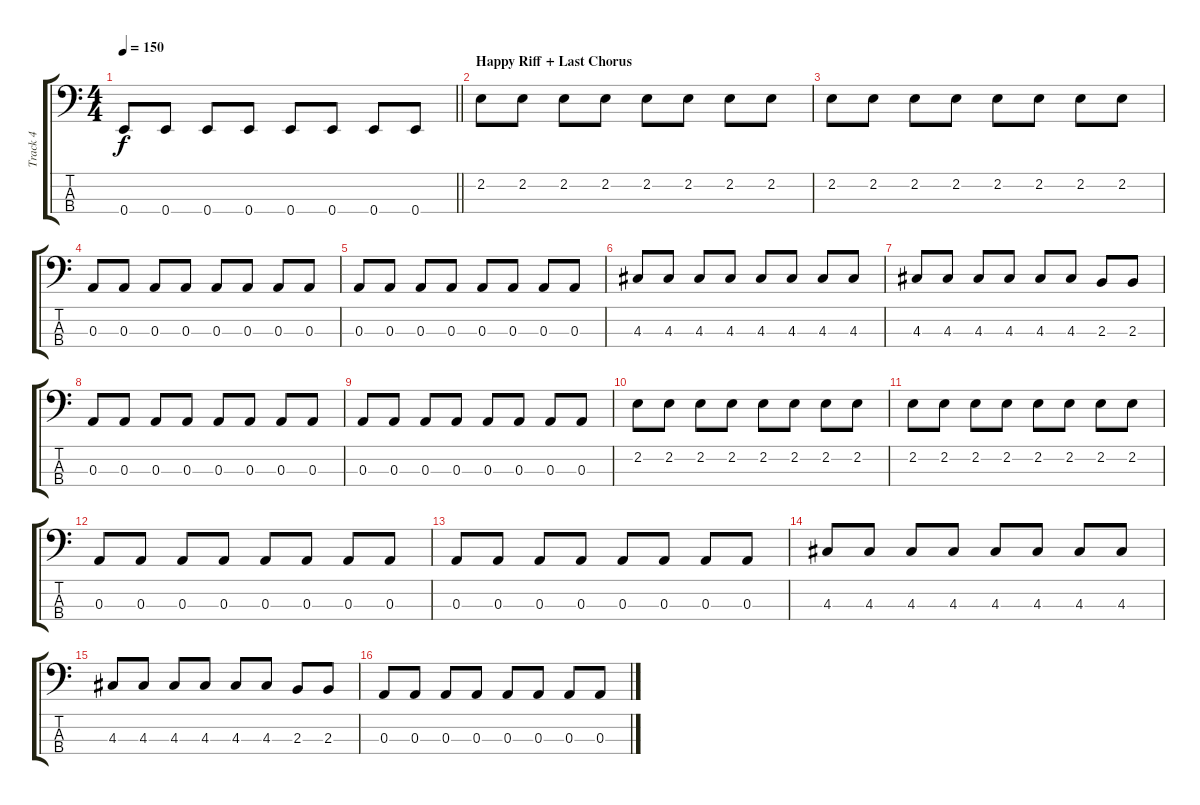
\track ("Track 4" "Track 4") {instrument electricbasspick}
\staff {score tabs}
\tuning (G2 D2 A1 E1) {hide}
\ts (4 4)
\tempo 150
\clef f4
\barLineRight lightlight
\ks c
0.4.8{dy f} 0.4.8 0.4.8 0.4.8 0.4.8 0.4.8 0.4.8 0.4.8 |
\section ("" "Happy Riff + Last Chorus")
2.2.8 2.2.8 2.2.8 2.2.8 2.2.8 2.2.8 2.2.8 2.2.8 |
2.2.8 2.2.8 2.2.8 2.2.8 2.2.8 2.2.8 2.2.8 2.2.8 |
0.3.8 0.3.8 0.3.8 0.3.8 0.3.8 0.3.8 0.3.8 0.3.8 |
0.3.8 0.3.8 0.3.8 0.3.8 0.3.8 0.3.8 0.3.8 0.3.8 |
4.3.8 4.3.8 4.3.8 4.3.8 4.3.8 4.3.8 4.3.8 4.3.8 |
4.3.8 4.3.8 4.3.8 4.3.8 4.3.8 4.3.8 2.3.8 2.3.8 |
0.3.8 0.3.8 0.3.8 0.3.8 0.3.8 0.3.8 0.3.8 0.3.8 |
0.3.8 0.3.8 0.3.8 0.3.8 0.3.8 0.3.8 0.3.8 0.3.8 |
2.2.8 2.2.8 2.2.8 2.2.8 2.2.8 2.2.8 2.2.8 2.2.8 |
2.2.8 2.2.8 2.2.8 2.2.8 2.2.8 2.2.8 2.2.8 2.2.8 |
0.3.8 0.3.8 0.3.8 0.3.8 0.3.8 0.3.8 0.3.8 0.3.8 |
0.3.8 0.3.8 0.3.8 0.3.8 0.3.8 0.3.8 0.3.8 0.3.8 |
4.3.8 4.3.8 4.3.8 4.3.8 4.3.8 4.3.8 4.3.8 4.3.8 |
4.3.8 4.3.8 4.3.8 4.3.8 4.3.8 4.3.8 2.3.8 2.3.8 |
0.3.8 0.3.8 0.3.8 0.3.8 0.3.8 0.3.8 0.3.8 0.3.8
